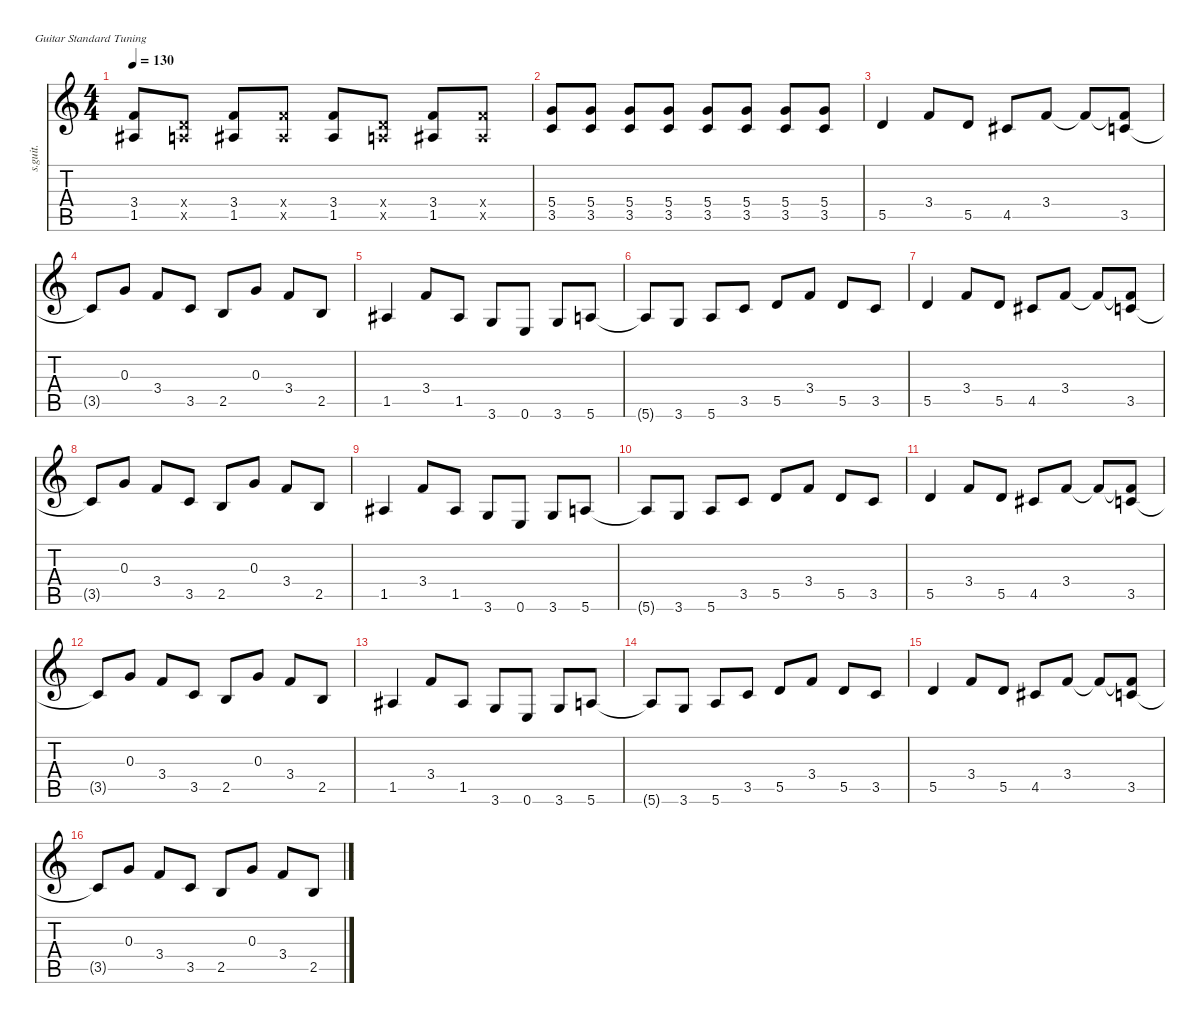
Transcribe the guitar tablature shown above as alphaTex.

\defaultSystemsLayout 4
\hideDynamics
\bracketExtendMode nobrackets
\otherSystemsTrackNameOrientation horizontal
\track ("Steel Guitar" "s.guit.") {instrument acousticguitarsteel}
\staff {score tabs}
\tuning (E4 B3 G3 D3 A2 E2)
\ts (4 4)
\tempo 130
\clef g2
\ks c
(3.4 1.5{acc #}).8{dy mf beam Up} (0.5{x} 0.4{x}).8{beam Up} (1.5{acc #} 3.4).8{beam Up} (3.4{x} 1.5{x acc #}).8{beam Up} (1.5{acc #} 3.4).8{beam Up} (0.5{x} 0.4{x}).8{beam Up} (3.4 1.5{acc #}).8{beam Up} (1.5{x acc #} 3.4{x}).8{beam Up} |
(5.4 3.5).8{beam Up} (5.4 3.5).8{beam Up} (5.4 3.5).8{beam Up} (5.4 3.5).8{beam Up} (5.4 3.5).8{beam Up} (5.4 3.5).8{beam Up} (5.4 3.5).8{beam Up} (5.4 3.5).8{beam Up} |
5.5.4{beam Up} 3.4.8{beam Up} 5.5.8{beam Up} 4.5{acc #}.8{beam Up} 3.4.8{beam Up} 3.4{t}.8{beam Up} (3.5 3.4{t}).8{beam Up} |
3.5{t}.8{beam Up} 0.3.8{beam Up} 3.4.8{beam Up} 3.5.8{beam Up} 2.5.8{beam Up} 0.3.8{beam Up} 3.4.8{beam Up} 2.5.8{beam Up} |
1.5{acc #}.4{beam Up} 3.4.8{beam Up} 1.5{acc #}.8{beam Up} 3.6.8{beam Up} 0.6.8{beam Up} 3.6.8{beam Up} 5.6.8{beam Up} |
5.6{t}.8{beam Up} 3.6.8{beam Up} 5.6.8{beam Up} 3.5.8{beam Up} 5.5.8{beam Up} 3.4.8{beam Up} 5.5.8{beam Up} 3.5.8{beam Up} |
5.5.4{beam Up} 3.4.8{beam Up} 5.5.8{beam Up} 4.5{acc #}.8{beam Up} 3.4.8{beam Up} 3.4{t}.8{beam Up} (3.5 3.4{t}).8{beam Up} |
3.5{t}.8{beam Up} 0.3.8{beam Up} 3.4.8{beam Up} 3.5.8{beam Up} 2.5.8{beam Up} 0.3.8{beam Up} 3.4.8{beam Up} 2.5.8{beam Up} |
1.5{acc #}.4{beam Up} 3.4.8{beam Up} 1.5{acc #}.8{beam Up} 3.6.8{beam Up} 0.6.8{beam Up} 3.6.8{beam Up} 5.6.8{beam Up} |
5.6{t}.8{beam Up} 3.6.8{beam Up} 5.6.8{beam Up} 3.5.8{beam Up} 5.5.8{beam Up} 3.4.8{beam Up} 5.5.8{beam Up} 3.5.8{beam Up} |
5.5.4{beam Up} 3.4.8{beam Up} 5.5.8{beam Up} 4.5{acc #}.8{beam Up} 3.4.8{beam Up} 3.4{t}.8{beam Up} (3.5 3.4{t}).8{beam Up} |
3.5{t}.8{beam Up} 0.3.8{beam Up} 3.4.8{beam Up} 3.5.8{beam Up} 2.5.8{beam Up} 0.3.8{beam Up} 3.4.8{beam Up} 2.5.8{beam Up} |
1.5{acc #}.4{beam Up} 3.4.8{beam Up} 1.5{acc #}.8{beam Up} 3.6.8{beam Up} 0.6.8{beam Up} 3.6.8{beam Up} 5.6.8{beam Up} |
5.6{t}.8{beam Up} 3.6.8{beam Up} 5.6.8{beam Up} 3.5.8{beam Up} 5.5.8{beam Up} 3.4.8{beam Up} 5.5.8{beam Up} 3.5.8{beam Up} |
5.5.4{beam Up} 3.4.8{beam Up} 5.5.8{beam Up} 4.5{acc #}.8{beam Up} 3.4.8{beam Up} 3.4{t}.8{beam Up} (3.5 3.4{t}).8{beam Up} |
3.5{t}.8{beam Up} 0.3.8{beam Up} 3.4.8{beam Up} 3.5.8{beam Up} 2.5.8{beam Up} 0.3.8{beam Up} 3.4.8{beam Up} 2.5.8{beam Up}
